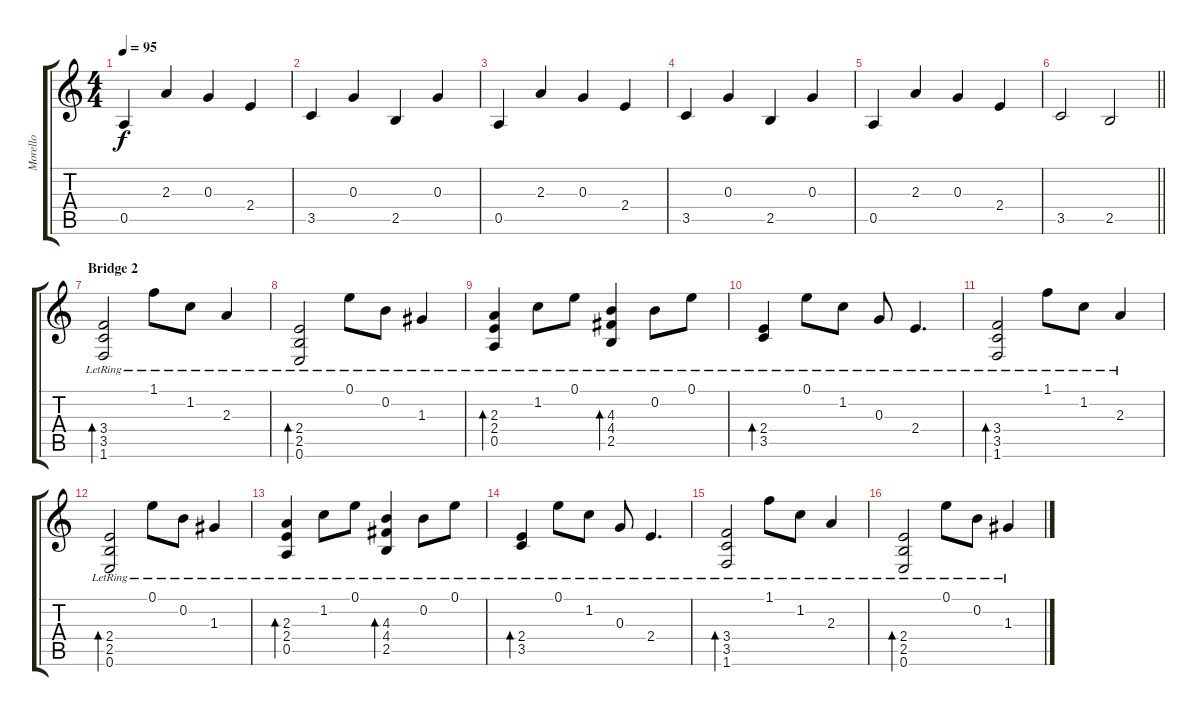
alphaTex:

\track ("Morello" "Morello") {instrument electricguitarclean}
\staff {score tabs}
\tuning (E4 B3 G3 D3 A2 E2) {hide}
\ts (4 4)
\tempo 95
\clef g2
\ks c
0.5.4{dy f} 2.3.4 0.3.4 2.4.4 |
3.5.4 0.3.4 2.5.4 0.3.4 |
0.5.4 2.3.4 0.3.4 2.4.4 |
3.5.4 0.3.4 2.5.4 0.3.4 |
0.5.4 2.3.4 0.3.4 2.4.4 |
\barLineRight lightlight
3.5.2 2.5.2 |
\section ("" "Bridge 2")
(3.4{lr} 3.5{lr} 1.6{lr}).2{bd 240 instrument electricguitarclean} 1.1{lr}.8 1.2{lr}.8 2.3{lr}.4 |
(2.4{lr} 2.5{lr} 0.6{lr}).2{bd 120} 0.1{lr}.8 0.2{lr}.8 1.3{lr}.4 |
(2.3{lr} 2.4{lr} 0.5{lr}).4{bd 120} 1.2{lr}.8 0.1{lr}.8 (4.3{lr} 4.4{lr} 2.5{lr}).4{bd 120} 0.2{lr}.8 0.1{lr}.8 |
(2.4{lr} 3.5{lr}).4{bd 120} 0.1{lr}.8 1.2{lr}.8 0.3{lr}.8 2.4{lr}.4{d} |
(3.4{lr} 3.5{lr} 1.6{lr}).2{bd 240} 1.1{lr}.8 1.2{lr}.8 2.3{lr}.4 |
(2.4{lr} 2.5{lr} 0.6{lr}).2{bd 120} 0.1{lr}.8 0.2{lr}.8 1.3{lr}.4 |
(2.3{lr} 2.4{lr} 0.5{lr}).4{bd 120} 1.2{lr}.8 0.1{lr}.8 (4.3{lr} 4.4{lr} 2.5{lr}).4{bd 120} 0.2{lr}.8 0.1{lr}.8 |
(2.4{lr} 3.5{lr}).4{bd 120} 0.1{lr}.8 1.2{lr}.8 0.3{lr}.8 2.4{lr}.4{d} |
(3.4{lr} 3.5{lr} 1.6{lr}).2{bd 240} 1.1{lr}.8 1.2{lr}.8 2.3{lr}.4 |
(2.4{lr} 2.5{lr} 0.6{lr}).2{bd 120} 0.1{lr}.8 0.2{lr}.8 1.3{lr}.4
